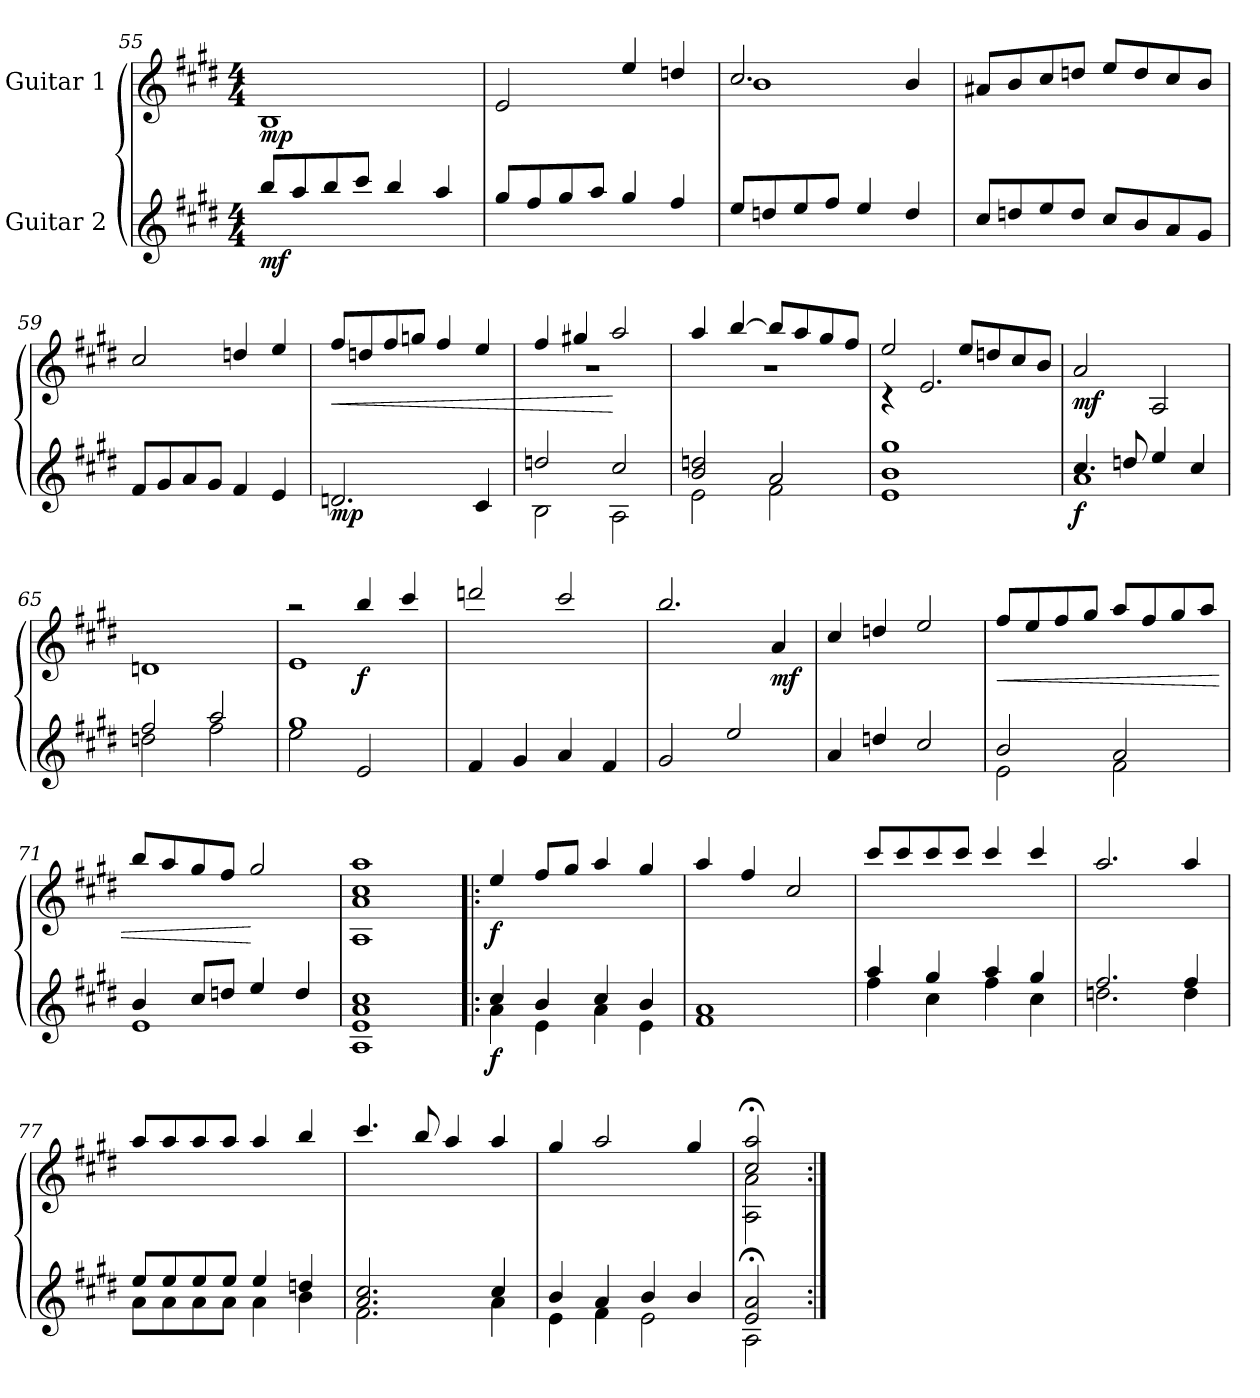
**kern	**dynam	**kern	**dynam
*part2	*part2	*part1	*part1
*staff2	*staff2	*staff1	*staff1
*I"Guitar 2	*	*I"Guitar 1	*
!!LO:PB:g=z
*clefG2	*	*clefG2	*
*ITrd7c12	*	*ITrd7c12	*
*k[f#c#g#d#]	*	*k[f#c#g#d#]	*
*E:	*	*E:	*
*M4/4	*	*M4/4	*
=55	=55	=55	=55
8bi/L	mf	1BBi	mp
8ai/	.	.	.
8bi/	.	.	.
8cc#i/J	.	.	.
4bi/	.	.	.
4ai/	.	.	.
=56	=56	=56	=56
8g#i/L	.	2Ei/	.
8f#i/	.	.	.
8g#i/	.	.	.
8ai/J	.	.	.
4g#i/	.	4ei/	.
4f#i/	.	4dni/	.
=57	=57	=57	=57
*	*	*^	*
8ei/L	.	2.c#i/	1Bi	.
8dni/	.	.	.	.
8ei/	.	.	.	.
8f#i/J	.	.	.	.
4ei/	.	.	.	.
4di/	.	4Bi/	.	.
*	*	*v	*v	*
=58	=58	=58	=58
8c#i/L	.	8A#Xi/L	.
8dni/	.	8Bi/	.
8ei/	.	8c#i/	.
8di/J	.	8dni/J	.
8c#i/L	.	8ei/L	.
8Bi/	.	8di/	.
8Ai/	.	8c#i/	.
8G#i/J	.	8Bi/J	.
=59	=59	=59	=59
8F#i/L	.	2c#i/	.
8G#i/	.	.	.
8Ai/	.	.	.
8G#i/J	.	.	.
4F#i/	.	4dni/	.
4Ei/	.	4ei/	.
!!LO:LB:g=z
=60	=60	=60	=60
!	!	!	!LO:HP:b
2.Dni/	mp	8f#i/L	<
.	.	8dni/	.
.	.	8f#i/	.
.	.	8gni/J	.
.	.	4f#i/	.
4C#i/	.	4ei/	.
=61	=61	=61	=61
*^	*	*^	*
2dni/	2BBi\	.	4f#i/	1r	.
.	.	.	4g#Xi/	.	.
2c#i/	2AAi\	.	2ai/	.	[
=62	=62	=62	=62	=62	=62
2Bi/ 2dni	2Ei\	.	4ai/	1r	.
.	.	.	[>4bi/	.	.
2Ai/	2F#i\	.	8bi/L]	.	.
.	.	.	8ai/	.	.
.	.	.	8g#i/	.	.
.	.	.	8f#i/J	.	.
=63	=63	=63	=63	=63	=63
1Bi 1g#i	1Ei	.	2ei/	4r	.
.	.	.	.	2.Ei/	.
.	.	.	8ei/L	.	.
.	.	.	8dni/	.	.
.	.	.	8c#i/	.	.
.	.	.	8Bi/J	.	.
*	*	*	*v	*v	*
=64	=64	=64	=64	=64
4.c#i/	1Ai	f	2Ai/	mf
8dni/	.	.	.	.
4ei/	.	.	2AAi/	.
4c#i/	.	.	.	.
=65	=65	=65	=65	=65
2f#i/	2dni\	.	1Dni	.
2ai/	2f#i\	.	.	.
!!LO:LB:g=z
=66	=66	=66	=66	=66
*	*	*	*^	*
1g#i	2ei\	.	2r	1Ei	.
.	2Ei/	.	4bi/	.	f
.	.	.	4cc#i/	.	.
*v	*v	*	*	*	*
*	*	*v	*v	*
=67	=67	=67	=67
4F#i/	.	2ddni/	.
4G#i/	.	.	.
4Ai/	.	2cc#i/	.
4F#i/	.	.	.
=68	=68	=68	=68
2G#i/	.	2.bi/	.
2ei/	.	.	.
.	.	4Ai/	mf
=69	=69	=69	=69
4Ai/	.	4c#i/	.
4dni/	.	4dni/	.
2c#i/	.	2ei/	.
=70	=70	=70	=70
*^	*	*	*
!	!	!	!	!LO:HP:b
2Bi/	2Ei\	.	8f#i/L	<
.	.	.	8ei/	.
.	.	.	8f#i/	.
.	.	.	8g#i/J	.
2Ai/	2F#i\	.	8ai/L	.
.	.	.	8f#i/	.
.	.	.	8g#i/	.
.	.	.	8ai/J	.
=71	=71	=71	=71	=71
4Bi/	1Ei	.	8bi/L	.
.	.	.	8ai/	.
8c#i/L	.	.	8g#i/	.
8dni/J	.	.	8f#i/J	.
4ei/	.	.	2g#i/	[
4di/	.	.	.	.
=72	=72	=72	=72	=72
*	*	*	*^	*
1Ai 1c#i	1AAi 1Ei	.	1c#i 1ai	1AAi 1Ai	.
*	*	*	*v	*v	*
!!LO:LB:g=z
=73!|:	=73!|:	=73!|:	=73!|:	=73!|:
4c#i/	4Ai\	f	4ei/	f
4Bi/	4Ei\	.	8f#i/L	.
.	.	.	8g#i/J	.
4c#i/	4Ai\	.	4ai/	.
4Bi/	4Ei\	.	4g#i/	.
=74	=74	=74	=74	=74
1Ai	1F#i	.	4ai/	.
.	.	.	4f#i/	.
.	.	.	2c#i/	.
=75	=75	=75	=75	=75
4ai/	4f#i\	.	8cc#i/L	.
.	.	.	8cc#i/	.
4g#i/	4c#i\	.	8cc#i/	.
.	.	.	8cc#i/J	.
4ai/	4f#i\	.	4cc#i/	.
4g#i/	4c#i\	.	4cc#i/	.
=76	=76	=76	=76	=76
2.f#i/	2.dni\	.	2.ai/	.
4f#i/	4di\	.	4ai/	.
!!LO:LB:g=z
=77	=77	=77	=77	=77
8ei/L	8Ai\L	.	8ai/L	.
8ei/	8Ai\	.	8ai/	.
8ei/	8Ai\	.	8ai/	.
8ei/J	8Ai\J	.	8ai/J	.
4ei/	4Ai\	.	4ai/	.
4dni/	4Bi\	.	4bi/	.
=78	=78	=78	=78	=78
2.Ai/ 2.c#i	2.F#i\	.	4.cc#i/	.
.	.	.	8bi/	.
.	.	.	4ai/	.
4c#i/	4Ai\	.	4ai/	.
=79	=79	=79	=79	=79
4Bi/	4Ei\	.	4g#i/	.
4Ai/	4F#i\	.	2ai/	.
4Bi/	2Ei\	.	.	.
4Bi/	.	.	4g#i/	.
=80	=80	=80	=80	=80
*	*	*	*^	*
2Ei/; 2Ai;	2AAi\	.	2c#i/; 2ai;	2AAi\ 2Ai	.
*v	*v	*	*	*	*
*	*	*v	*v	*
=:|!	=:|!	=:|!	=:|!
*-	*-	*-	*-
